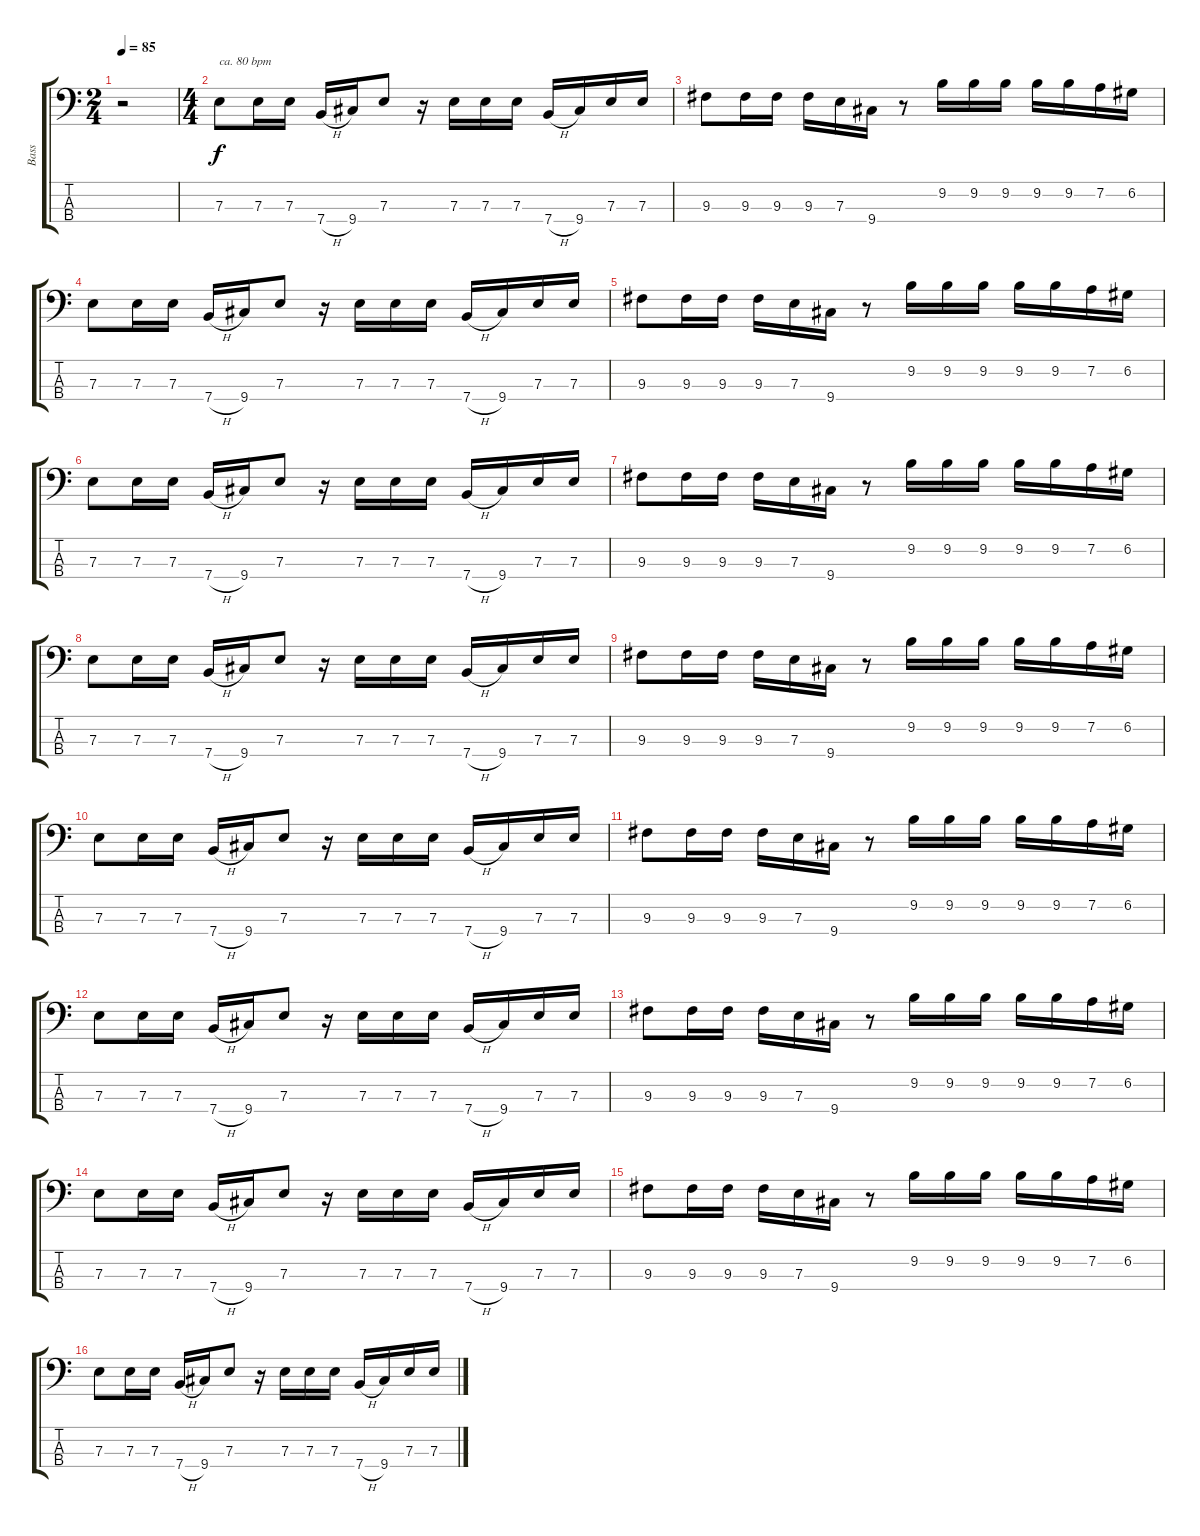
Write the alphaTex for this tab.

\track ("Bass" "Bass") {instrument electricbasspick}
\staff {score tabs}
\tuning (G2 D2 A1 E1) {hide}
\ts (2 4)
\tempo 85
\tempo 80
\tempo 85
\clef f4
\ks c
r.2{dy f instrument electricbasspick} |
\ts (4 4)
7.3.8{txt "ca. 80 bpm"} 7.3.16 7.3.16 7.4{h}.16 9.4.16 7.3.8 r.16 7.3.16 7.3.16 7.3.16 7.4{h}.16 9.4.16 7.3.16 7.3.16 |
9.3.8 9.3.16 9.3.16 9.3.16 7.3.16 9.4.16 r.8 9.2.16 9.2.16 9.2.16 9.2.16 9.2.16 7.2.16 6.2.16 |
7.3.8 7.3.16 7.3.16 7.4{h}.16 9.4.16 7.3.8 r.16 7.3.16 7.3.16 7.3.16 7.4{h}.16 9.4.16 7.3.16 7.3.16 |
9.3.8 9.3.16 9.3.16 9.3.16 7.3.16 9.4.16 r.8 9.2.16 9.2.16 9.2.16 9.2.16 9.2.16 7.2.16 6.2.16 |
7.3.8 7.3.16 7.3.16 7.4{h}.16 9.4.16 7.3.8 r.16 7.3.16 7.3.16 7.3.16 7.4{h}.16 9.4.16 7.3.16 7.3.16 |
9.3.8 9.3.16 9.3.16 9.3.16 7.3.16 9.4.16 r.8 9.2.16 9.2.16 9.2.16 9.2.16 9.2.16 7.2.16 6.2.16 |
7.3.8 7.3.16 7.3.16 7.4{h}.16 9.4.16 7.3.8 r.16 7.3.16 7.3.16 7.3.16 7.4{h}.16 9.4.16 7.3.16 7.3.16 |
9.3.8 9.3.16 9.3.16 9.3.16 7.3.16 9.4.16 r.8 9.2.16 9.2.16 9.2.16 9.2.16 9.2.16 7.2.16 6.2.16 |
7.3.8 7.3.16 7.3.16 7.4{h}.16 9.4.16 7.3.8 r.16 7.3.16 7.3.16 7.3.16 7.4{h}.16 9.4.16 7.3.16 7.3.16 |
9.3.8 9.3.16 9.3.16 9.3.16 7.3.16 9.4.16 r.8 9.2.16 9.2.16 9.2.16 9.2.16 9.2.16 7.2.16 6.2.16 |
7.3.8 7.3.16 7.3.16 7.4{h}.16 9.4.16 7.3.8 r.16 7.3.16 7.3.16 7.3.16 7.4{h}.16 9.4.16 7.3.16 7.3.16 |
9.3.8 9.3.16 9.3.16 9.3.16 7.3.16 9.4.16 r.8 9.2.16 9.2.16 9.2.16 9.2.16 9.2.16 7.2.16 6.2.16 |
7.3.8 7.3.16 7.3.16 7.4{h}.16 9.4.16 7.3.8 r.16 7.3.16 7.3.16 7.3.16 7.4{h}.16 9.4.16 7.3.16 7.3.16 |
9.3.8 9.3.16 9.3.16 9.3.16 7.3.16 9.4.16 r.8 9.2.16 9.2.16 9.2.16 9.2.16 9.2.16 7.2.16 6.2.16 |
7.3.8 7.3.16 7.3.16 7.4{h}.16 9.4.16 7.3.8 r.16 7.3.16 7.3.16 7.3.16 7.4{h}.16 9.4.16 7.3.16 7.3.16
